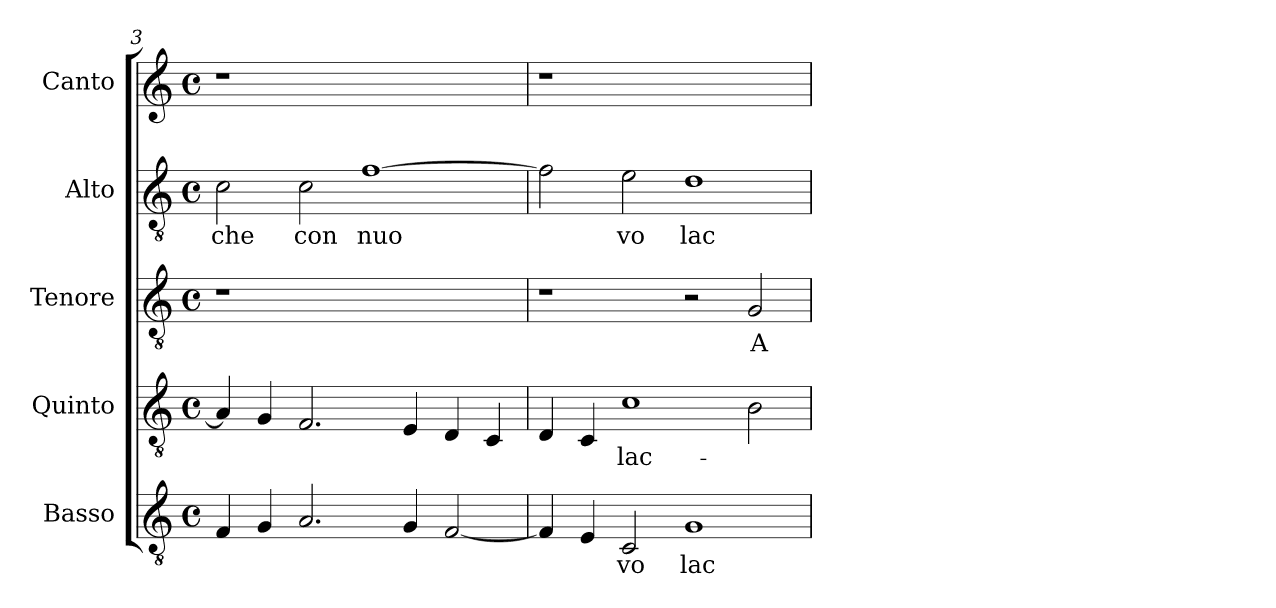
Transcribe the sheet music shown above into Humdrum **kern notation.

**kern	**text	**kern	**text	**kern	**text	**kern	**text	**kern
*part5	*part5	*part4	*part4	*part3	*part3	*part2	*part2	*part1
*staff5	*staff5	*staff4	*staff4	*staff3	*staff3	*staff2	*staff2	*staff1
*I"Basso	*	*I"Quinto	*	*I"Tenore	*	*I"Alto	*	*I"Canto
*I'B	*	*	*	*I'T	*	*I'A	*	*
*clefGv2	*	*clefGv2	*	*clefGv2	*	*clefGv2	*	*clefG2
*M4/4	*	*M4/4	*	*M4/4	*	*M4/4	*	*M4/4
*met(c)	*	*met(c)	*	*met(c)	*	*met(c)	*	*met(c)
=3	=3	=3	=3	=3	=3	=3	=3	=3
!	!	!	!	!	!	!	!LO:LY:b	!
4F/	.	4A/]	.	1r	.	2c\	che	1r
4G/	.	4G/	.	.	.	.	.	.
!	!	!	!	!	!	!	!LO:LY:b	!
2.A/	.	2.F/	.	.	.	2c\	con	.
!	!	!	!	!	!	!	!LO:LY:b	!
.	.	.	.	1ryy	.	[1f	nuo	1ryy
4G/	.	4E/	.	.	.	.	.	.
[2F/	.	4D/	.	.	.	.	.	.
.	.	4C/	.	.	.	.	.	.
=4	=4	=4	=4	=4	=4	=4	=4	=4
4F/]	.	4D/	.	1r	.	2f\]	.	1r
4E/	.	4C/	.	.	.	.	.	.
!	!LO:LY:b	!	!LO:LY:b	!	!	!	!LO:LY:b	!
2C/	vo	1c	lac-	.	.	2e\	vo	.
!	!LO:LY:b	!	!	!	!	!	!LO:LY:b	!
1G	lac	.	.	2r	.	1d	lac	1ryy
!	!	!	!	!	!LO:LY:b	!	!	!
.	.	2B\	.	2G/	A	.	.	.
=	=	=	=	=	=	=	=	=
*-	*-	*-	*-	*-	*-	*-	*-	*-
